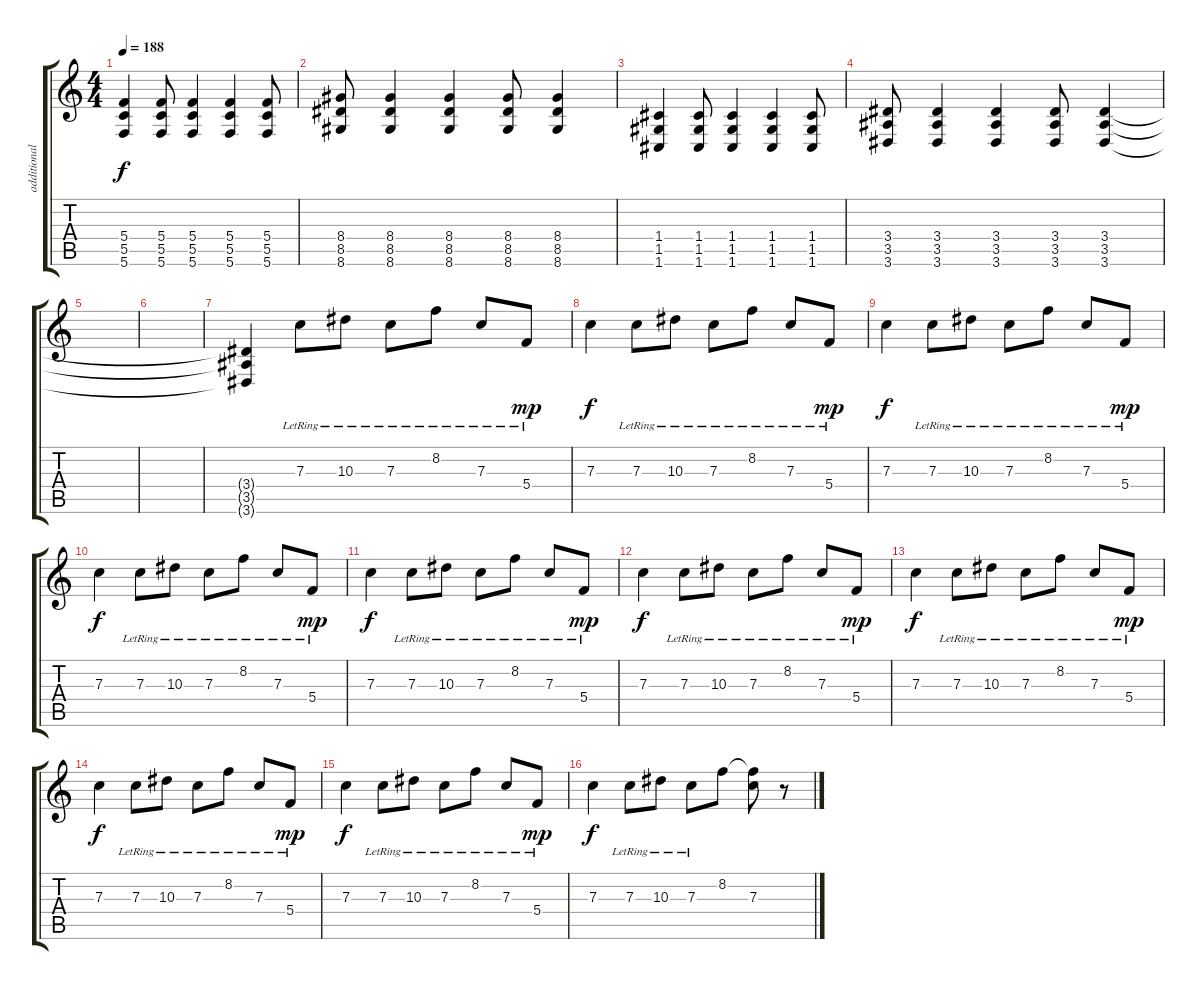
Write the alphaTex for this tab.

\track ("additional guitar" "additional") {instrument distortionguitar}
\staff {score tabs}
\tuning (D4 A3 F3 C3 G2 C2) {hide}
\ts (4 4)
\tempo 188
\clef g2
\ks c
(5.4 5.5 5.6).4{dy f} (5.4 5.5 5.6).8 (5.4 5.5 5.6).4 (5.4 5.5 5.6).4 (5.4 5.5 5.6).8 |
(8.4 8.5 8.6).8 (8.4 8.5 8.6).4 (8.4 8.5 8.6).4 (8.4 8.5 8.6).8 (8.4 8.5 8.6).4 |
(1.4 1.5 1.6).4 (1.4 1.5 1.6).8 (1.4 1.5 1.6).4 (1.4 1.5 1.6).4 (1.4 1.5 1.6).8 |
(3.4 3.5 3.6).8 (3.4 3.5 3.6).4 (3.4 3.5 3.6).4 (3.4 3.5 3.6).8 (3.4 3.5 3.6).4 |
|
|
(3.4{t} 3.5{t} 3.6{t}).4{volume 0 instrument distortionguitar} 7.3{lr}.8{volume 8} 10.3{lr}.8 7.3{lr}.8 8.2{lr}.8 7.3{lr}.8 5.4{lr}.8{dy mp} |
7.3.4{dy f} 7.3{lr}.8 10.3{lr}.8 7.3{lr}.8 8.2{lr}.8 7.3{lr}.8 5.4{lr}.8{dy mp} |
7.3.4{dy f} 7.3{lr}.8 10.3{lr}.8 7.3{lr}.8 8.2{lr}.8 7.3{lr}.8 5.4{lr}.8{dy mp} |
7.3.4{dy f} 7.3{lr}.8 10.3{lr}.8 7.3{lr}.8 8.2{lr}.8 7.3{lr}.8 5.4{lr}.8{dy mp} |
7.3.4{dy f volume 16} 7.3{lr}.8 10.3{lr}.8 7.3{lr}.8 8.2{lr}.8 7.3{lr}.8 5.4{lr}.8{dy mp} |
7.3.4{dy f} 7.3{lr}.8 10.3{lr}.8 7.3{lr}.8 8.2{lr}.8 7.3{lr}.8 5.4{lr}.8{dy mp} |
7.3.4{dy f} 7.3{lr}.8 10.3{lr}.8 7.3{lr}.8 8.2{lr}.8 7.3{lr}.8 5.4{lr}.8{dy mp} |
7.3.4{dy f} 7.3{lr}.8 10.3{lr}.8 7.3{lr}.8 8.2{lr}.8 7.3{lr}.8 5.4{lr}.8{dy mp} |
7.3.4{dy f} 7.3{lr}.8 10.3{lr}.8 7.3{lr}.8 8.2{lr}.8 7.3{lr}.8 5.4{lr}.8{dy mp} |
7.3.4{dy f} 7.3{lr}.8 10.3{lr}.8 7.3{lr}.8 8.2.8 (8.2{t} 7.3).8 r.8
